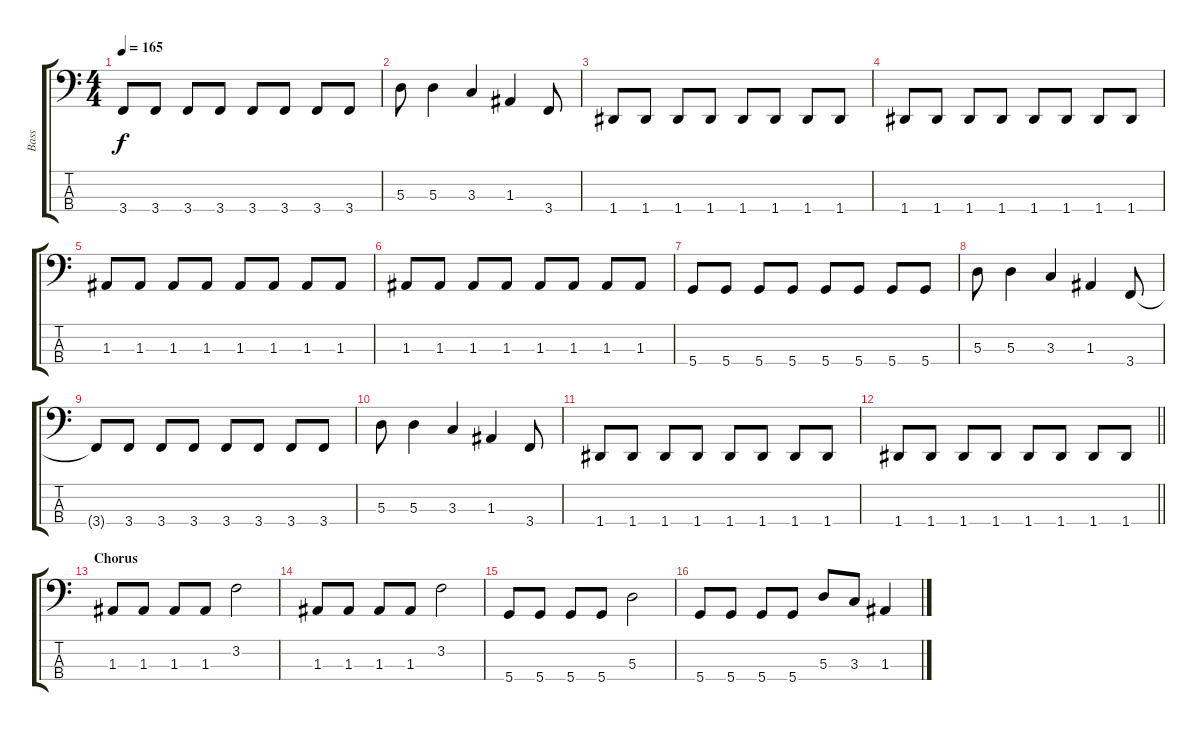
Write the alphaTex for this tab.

\track ("Bass" "Bass") {instrument electricbassfinger}
\staff {score tabs}
\tuning (G2 D2 A1 D1) {hide}
\ts (4 4)
\tempo 165
\clef f4
\ks c
3.4{t}.8{dy f} 3.4.8 3.4.8 3.4.8 3.4.8 3.4.8 3.4.8 3.4.8 |
5.3.8 5.3.4 3.3.4 1.3.4 3.4.8 |
1.4.8 1.4.8 1.4.8 1.4.8 1.4.8 1.4.8 1.4.8 1.4.8 |
1.4.8 1.4.8 1.4.8 1.4.8 1.4.8 1.4.8 1.4.8 1.4.8 |
1.3.8 1.3.8 1.3.8 1.3.8 1.3.8 1.3.8 1.3.8 1.3.8 |
1.3.8 1.3.8 1.3.8 1.3.8 1.3.8 1.3.8 1.3.8 1.3.8 |
5.4.8 5.4.8 5.4.8 5.4.8 5.4.8 5.4.8 5.4.8 5.4.8 |
5.3.8 5.3.4 3.3.4 1.3.4 3.4.8 |
3.4{t}.8 3.4.8 3.4.8 3.4.8 3.4.8 3.4.8 3.4.8 3.4.8 |
5.3.8 5.3.4 3.3.4 1.3.4 3.4.8 |
1.4.8 1.4.8 1.4.8 1.4.8 1.4.8 1.4.8 1.4.8 1.4.8 |
\barLineRight lightlight
1.4.8 1.4.8 1.4.8 1.4.8 1.4.8 1.4.8 1.4.8 1.4.8 |
\section ("" "Chorus")
1.3.8 1.3.8 1.3.8 1.3.8 3.2.2 |
1.3.8 1.3.8 1.3.8 1.3.8 3.2.2 |
5.4.8 5.4.8 5.4.8 5.4.8 5.3.2 |
5.4.8 5.4.8 5.4.8 5.4.8 5.3.8 3.3.8 1.3.4
